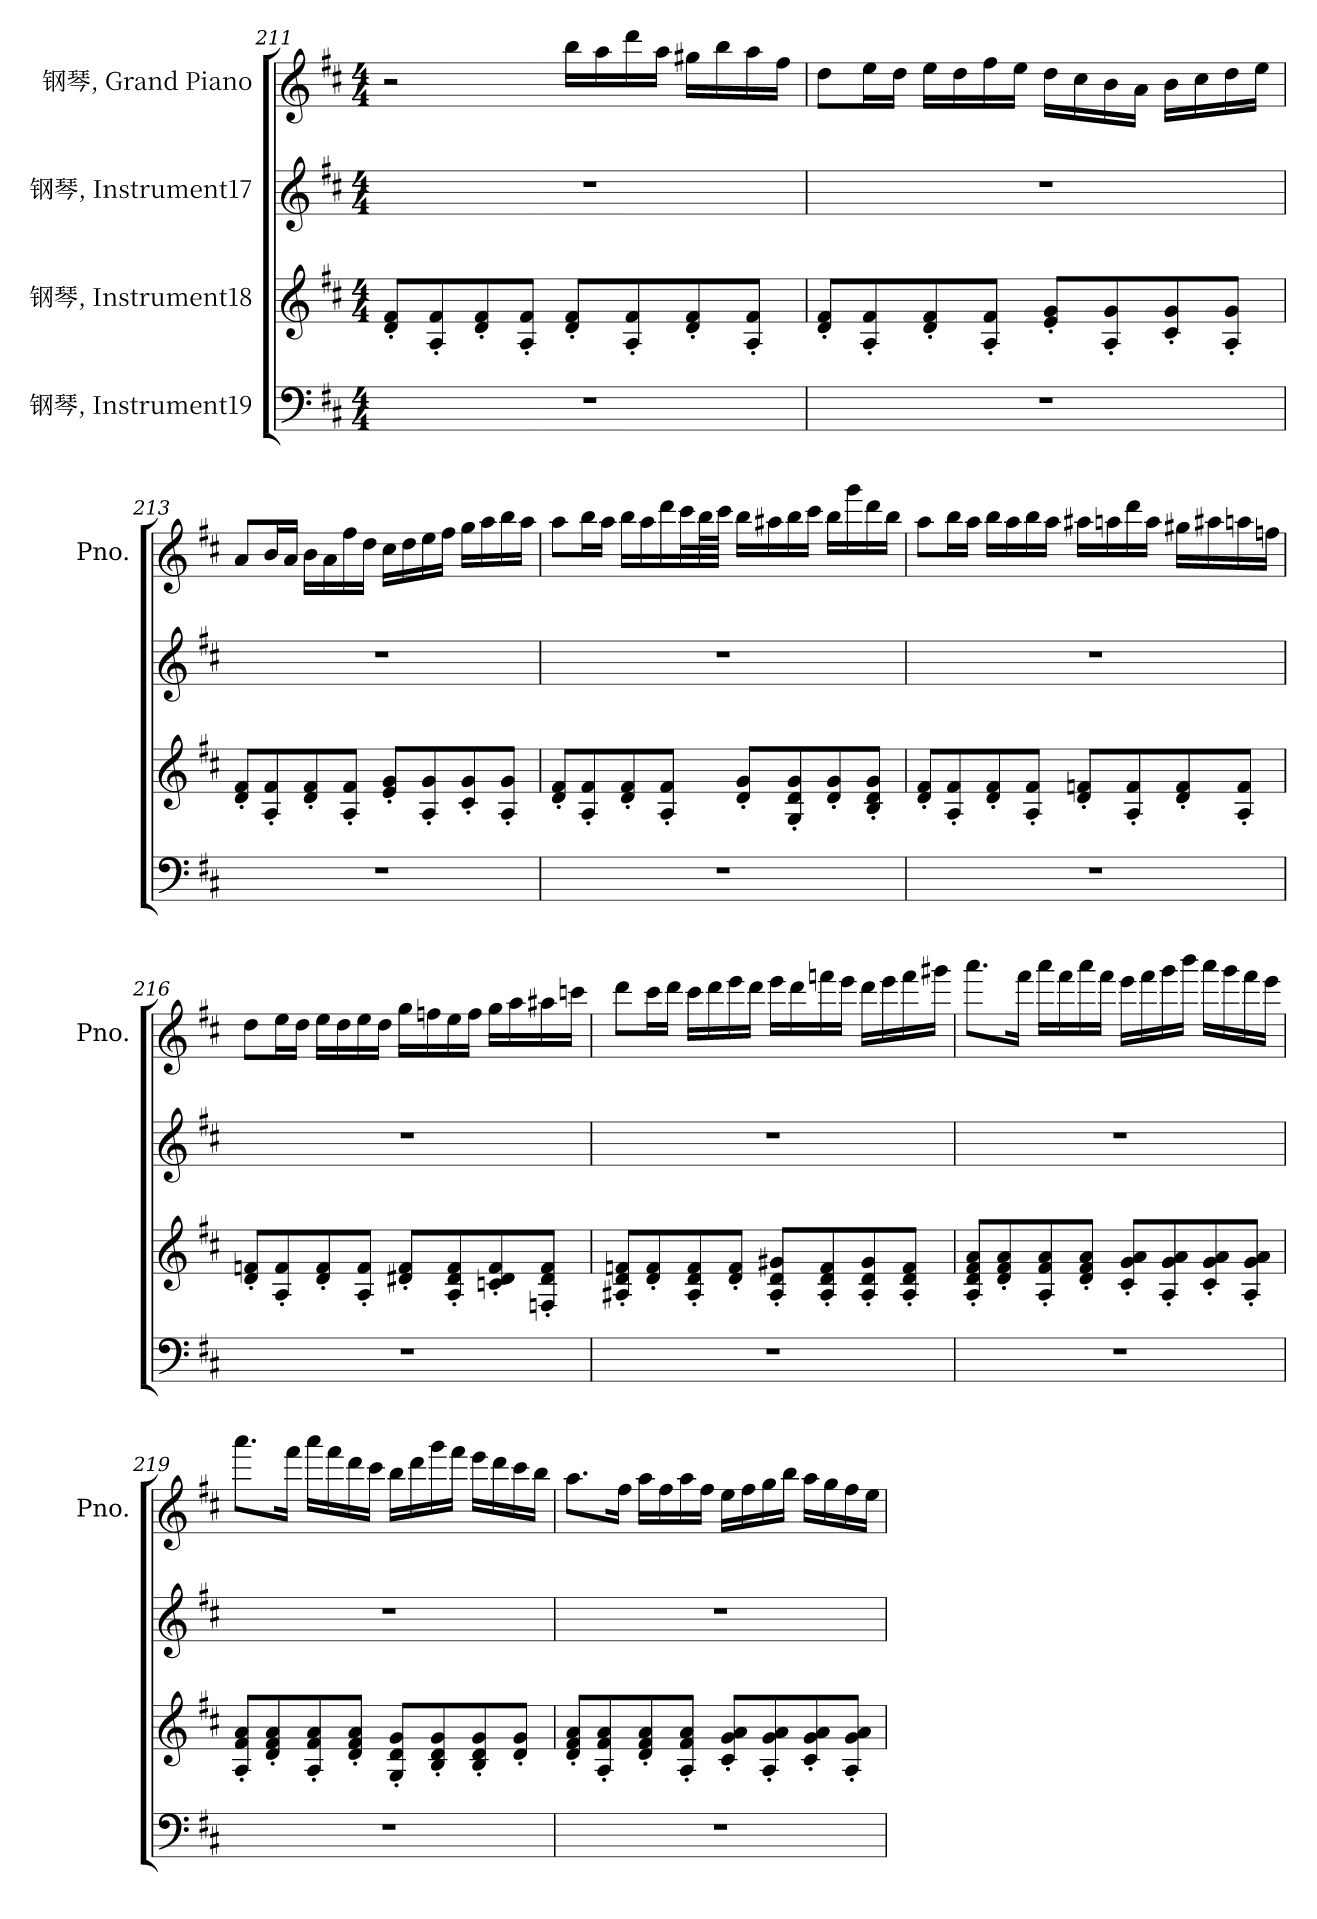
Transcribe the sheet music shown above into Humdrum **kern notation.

**kern	**kern	**kern	**kern
*part4	*part3	*part2	*part1
*staff4	*staff3	*staff2	*staff1
*I"钢琴, Instrument19	*I"钢琴, Instrument18	*I"钢琴, Instrument17	*I"钢琴, Grand Piano
*	*	*	*I'Pno.
*clefF4	*clefG2	*clefG2	*clefG2
*k[f#c#]	*k[f#c#]	*k[f#c#]	*k[f#c#]
*M4/4	*M4/4	*M4/4	*M4/4
=211	=211	=211	=211
1r	8d/' 8f#/'L	1r	2r
.	8A/' 8f#/'	.	.
.	8d/' 8f#/'	.	.
.	8A/' 8f#/'J	.	.
.	8d/' 8f#/'L	.	16bb\LL
.	.	.	16aa\
.	8A/' 8f#/'	.	16ddd\
.	.	.	16aa\JJ
.	8d/' 8f#/'	.	16gg#X\LL
.	.	.	16bb\
.	8A/' 8f#/'J	.	16aa\
.	.	.	16ff#\JJ
=212	=212	=212	=212
1r	8d/' 8f#/'L	1r	8dd\L
.	8A/' 8f#/'	.	16ee\L
.	.	.	16dd\JJ
.	8d/' 8f#/'	.	16ee\LL
.	.	.	16dd\
.	8A/' 8f#/'J	.	16ff#\
.	.	.	16ee\JJ
.	8e/' 8g/'L	.	16dd\LL
.	.	.	16cc#\
.	8A/' 8g/'	.	16b\
.	.	.	16a\JJ
.	8c#/' 8g/'	.	16b\LL
.	.	.	16cc#\
.	8A/' 8g/'J	.	16dd\
.	.	.	16ee\JJ
!!LO:PB:g=z
=213	=213	=213	=213
1r	8d/' 8f#/'L	1r	8a/L
.	8A/' 8f#/'	.	16b/L
.	.	.	16a/JJ
.	8d/' 8f#/'	.	16b\LL
.	.	.	16a\
.	8A/' 8f#/'J	.	16ff#\
.	.	.	16dd\JJ
.	8e/' 8g/'L	.	16cc#\LL
.	.	.	16dd\
.	8A/' 8g/'	.	16ee\
.	.	.	16ff#\JJ
.	8c#/' 8g/'	.	16gg\LL
.	.	.	16aa\
.	8A/' 8g/'J	.	16bb\
.	.	.	16aa\JJ
=214	=214	=214	=214
1r	8d/' 8f#/'L	1r	8aa\L
.	8A/' 8f#/'	.	16bb\L
.	.	.	16aa\JJ
.	8d/' 8f#/'	.	16bb\LL
.	.	.	16aa\
.	8A/' 8f#/'J	.	16ddd\
.	.	.	32ccc#\L
.	.	.	64bb\L
.	.	.	64ccc#\JJJJ
.	8d/' 8g/'L	.	16bb\LL
.	.	.	16aa#X\
.	8G/' 8d/' 8g/'	.	16bb\
.	.	.	16ccc#\JJ
.	8d/' 8g/'	.	16bb\LL
.	.	.	16ggg\
.	8B/' 8d/' 8g/'J	.	16ddd\
.	.	.	16bb\JJ
!!LO:LB:g=z
=215	=215	=215	=215
1r	8d/' 8f#/'L	1r	8aa\L
.	8A/' 8f#/'	.	16bb\L
.	.	.	16aa\JJ
.	8d/' 8f#/'	.	16bb\LL
.	.	.	16aa\
.	8A/' 8f#/'J	.	16bb\
.	.	.	16aa\JJ
.	8d/' 8fn/'L	.	16aa#X\LL
.	.	.	16aan\
.	8A/' 8f/'	.	16ddd\
.	.	.	16aa\JJ
.	8d/' 8f/'	.	16gg#X\LL
.	.	.	16aa#X\
.	8A/' 8f/'J	.	16aan\
.	.	.	16ffn\JJ
=216	=216	=216	=216
1r	8d/' 8fn/'L	1r	8dd\L
.	8A/' 8f/'	.	16ee\L
.	.	.	16dd\JJ
.	8d/' 8f/'	.	16ee\LL
.	.	.	16dd\
.	8A/' 8f/'J	.	16ee\
.	.	.	16dd\JJ
.	8d#X/' 8f/'L	.	16gg\LL
.	.	.	16ffn\
.	8A/' 8d#/' 8f/'	.	16ee\
.	.	.	16ff\JJ
.	8cn/' 8d#/' 8f/'	.	16gg\LL
.	.	.	16aa\
.	8Fn/' 8d#/' 8f/'J	.	16aa#X\
.	.	.	16cccn\JJ
!!LO:LB:g=z
=217	=217	=217	=217
1r	8A#X/' 8d/' 8fn/'L	1r	8ddd\L
.	8d/' 8f/'	.	16ccc#\L
.	.	.	16ddd\JJ
.	8A#/' 8d/' 8f/'	.	16ccc#\LL
.	.	.	16ddd\
.	8d/' 8f/'J	.	16eee\
.	.	.	16ddd\JJ
.	8A#/' 8d/' 8g#X/'L	.	16eee\LL
.	.	.	16ddd\
.	8A#/' 8d/' 8f/'	.	16fffn\
.	.	.	16eee\JJ
.	8A#/' 8d/' 8g#/'	.	16ddd\LL
.	.	.	16eee\
.	8A#/' 8d/' 8f/'J	.	16fff\
.	.	.	16ggg#X\JJ
=218	=218	=218	=218
1r	8A/' 8d/' 8f#/' 8a/'L	1r	8.aaa\L
.	8d/' 8f#/' 8a/'	.	.
.	.	.	16fff#\Jk
.	8A/' 8f#/' 8a/'	.	16aaa\LL
.	.	.	16fff#\
.	8d/' 8f#/' 8a/'J	.	16aaa\
.	.	.	16fff#\JJ
.	8c#/' 8g/' 8a/'L	.	16eee\LL
.	.	.	16fff#\
.	8A/' 8g/' 8a/'	.	16ggg\
.	.	.	16bbb\JJ
.	8c#/' 8g/' 8a/'	.	16aaa\LL
.	.	.	16ggg\
.	8A/' 8g/' 8a/'J	.	16fff#\
.	.	.	16eee\JJ
!!LO:PB:g=z
=219	=219	=219	=219
1r	8A/' 8f#/' 8a/'L	1r	8.aaa\L
.	8d/' 8f#/' 8a/'	.	.
.	.	.	16fff#\Jk
.	8A/' 8f#/' 8a/'	.	16aaa\LL
.	.	.	16fff#\
.	8d/' 8f#/' 8a/'J	.	16ddd\
.	.	.	16ccc#\JJ
.	8G/' 8d/' 8g/'L	.	16bb\LL
.	.	.	16ddd\
.	8B/' 8d/' 8g/'	.	16ggg\
.	.	.	16fff#\JJ
.	8B/' 8d/' 8g/'	.	16eee\LL
.	.	.	16ddd\
.	8d/' 8g/'J	.	16ccc#\
.	.	.	16bb\JJ
=220	=220	=220	=220
1r	8d/' 8f#/' 8a/'L	1r	8.aa\L
.	8A/' 8f#/' 8a/'	.	.
.	.	.	16ff#\Jk
.	8d/' 8f#/' 8a/'	.	16aa\LL
.	.	.	16ff#\
.	8A/' 8f#/' 8a/'J	.	16aa\
.	.	.	16ff#\JJ
.	8c#/' 8g/' 8a/'L	.	16ee\LL
.	.	.	16ff#\
.	8A/' 8g/' 8a/'	.	16gg\
.	.	.	16bb\JJ
.	8c#/' 8g/' 8a/'	.	16aa\LL
.	.	.	16gg\
.	8A/' 8g/' 8a/'J	.	16ff#\
.	.	.	16ee\JJ
=	=	=	=
*-	*-	*-	*-
